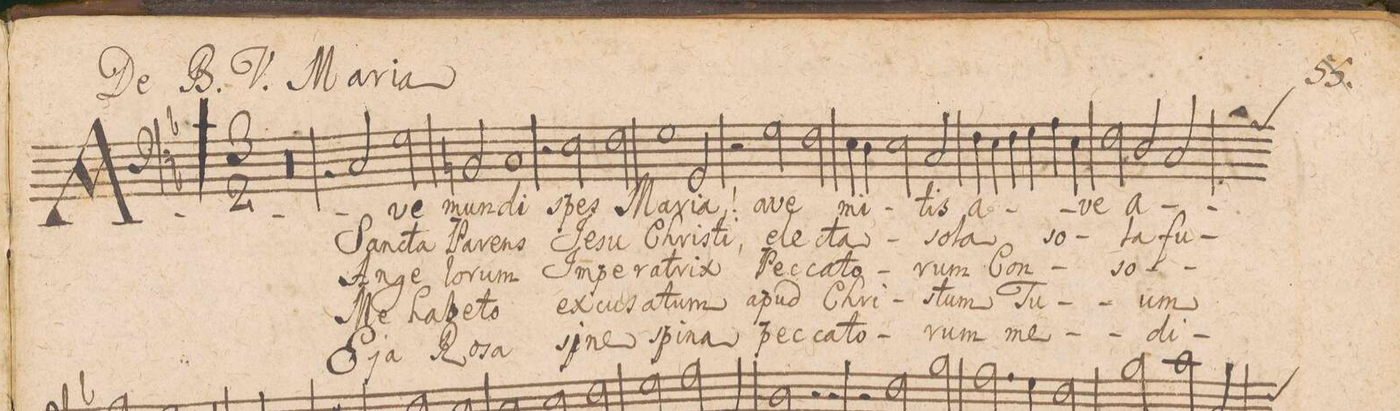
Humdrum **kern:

**kern	**text	**text	**text	**text	**text
*I"BASSVS.	*	*	*	*	*
*clefF4	*	*	*	*	*
*k[b-]	*	*	*	*	*
*M3/2	*	*	*	*	*
00.r	.	.	.	.	.
=2	=2	=2	=2	=2	=2
=3	=3	=3	=3	=3	=3
=4	=4	=4	=4	=4	=4
=5	=5	=5	=5	=5	=5
2r	.	.	.	.	.
*	*null	*null	*null	*null	*null
2C/	A-	San-	An-	Me	E-
*2\right	*	*	*	*	*
2G\	-ve	-cta	-ge-	ha-	-ja
=6	=6	=6	=6	=6	=6
2BBn/	mun-	Pa-	-lo-	-be-	Ro-
1C	-di	-rens	-rum	-to	-sa
=7	=7	=7	=7	=7	=7
2r	.	.	.	.	.
2E\	spes	Je-	Im-	ex-	si-
2F\	Ma-	-su	-pe-	-cu-	-ne
=8	=8	=8	=8	=8	=8
1G	-ri-	Chri-	-ra-	-sa-	spi-
2GG/	-a:	-sti,	-trix	-tum	-na
=9	=9	=9	=9	=9	=9
2r	.	.	.	.	.
2G\	a-	e-	Pec-	a-	pec-
2F\	-ve	-le-	-ca-	-pud	-ca-
=10	=10	=10	=10	=10	=10
4E\	mi-	-cta	-to-	Chri-	-to-
4D\	.	.	.	.	.
2E\	.	.	.	.	.
2C/	-tis	so-	-rum	-stum	-rum
=11	=11	=11	=11	=11	=11
4F\	a-	-la	Con-	Tu-	me-
4E\	.	.	.	.	.
4F\	.	.	.	.	.
4G\	.	.	.	.	.
4A\	.	so-	.	.	.
4E\	.	.	.	.	.
=12	=12	=12	=12	=12	=12
2F\	-ve	.	.	.	.
2D/	a-	-la	-so-	.	.
2C/	.	fu-	.	-um	-di-
*custos:a	*	*	*	*	*
=13	=13	=13	=13	=13	=13
*-	*-	*-	*-	*-	*-
